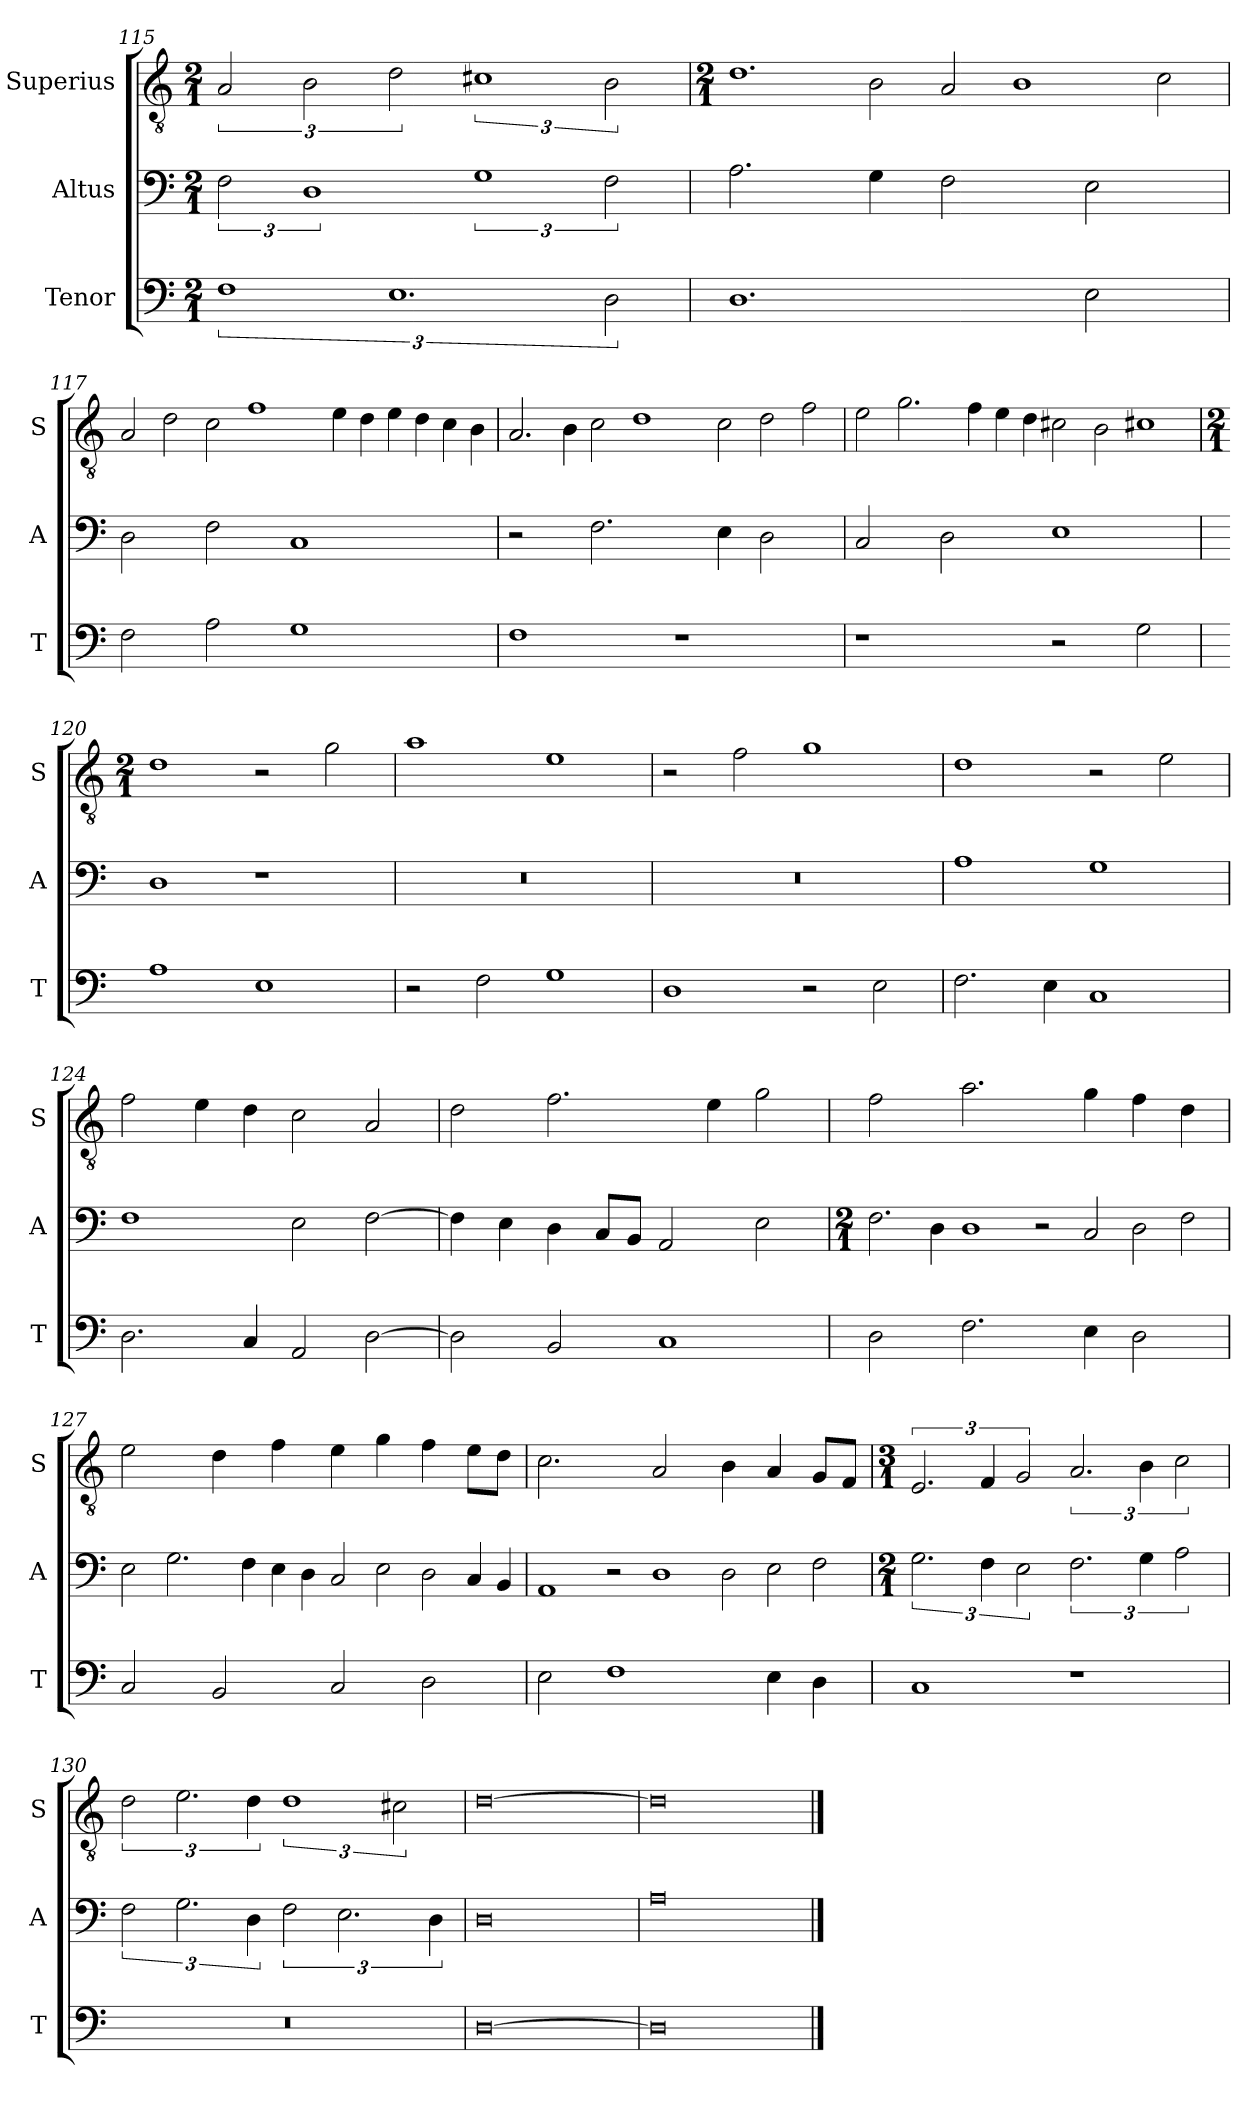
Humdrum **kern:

**kern	**kern	**kern
*part3	*part2	*part1
*staff3	*staff2	*staff1
*I"Tenor	*I"Altus	*I"Superius
*I'T	*I'A	*I'S
*clefF4	*clefF4	*clefGv2
*k[]	*k[]	*k[]
*M2/1	*M2/1	*M2/1
=115	=115	=115
3%2F	3F\	3A/
.	3%2D	3B\
3%2.E	.	3d\
.	3%2G	3%2c#X
3D\	3F\	3B\
=116	=116	=116
*	*	*M2/1
!	!	!LO:N:vis=1.
1.D	2.A\	2.d\
!	!	!LO:N:vis=2
.	4G\	4B\
!	!	!LO:N:vis=2
.	2F\	4A/
!	!	!LO:N:vis=1
.	.	2B\
2E\	2E\	.
!	!	!LO:N:vis=2
.	.	4c\
=117	=117	=117
!	!	!LO:N:vis=2
2F\	2D\	4A/
!	!	!LO:N:vis=2
.	.	4d\
!	!	!LO:N:vis=2
2A\	2F\	4c\
!	!	!LO:N:vis=1
.	.	2f\
1G	1C	.
!	!	!LO:N:vis=4
.	.	8e\
!	!	!LO:N:vis=4
.	.	8d\
!	!	!LO:N:vis=4
.	.	8e\
!	!	!LO:N:vis=4
.	.	8d\
!	!	!LO:N:vis=4
.	.	8c\
!	!	!LO:N:vis=4
.	.	8B\
=118	=118	=118
!	!	!LO:N:vis=2.
1F	2r	4.A/
!	!	!LO:N:vis=4
.	.	8B\
!	!	!LO:N:vis=2
.	2.F\	4c\
!	!	!LO:N:vis=1
.	.	2d\
1r	.	.
!	!	!LO:N:vis=2
.	4E\	4c\
!	!	!LO:N:vis=2
.	2D\	4d\
!	!	!LO:N:vis=2
.	.	4f\
=119	=119	=119
!	!	!LO:N:vis=2
1r	2C/	4e\
!	!	!LO:N:vis=2.
.	.	4.g\
.	2D\	.
!	!	!LO:N:vis=4
.	.	8f\
!	!	!LO:N:vis=4
.	.	8e\
!	!	!LO:N:vis=4
.	.	8d\
!	!	!LO:N:vis=2
2r	1E	4c#X\
!	!	!LO:N:vis=2
.	.	4B\
!	!	!LO:N:vis=1
2G\	.	2c#X\
=120	=120	=120
*	*	*M2/1
1A	1D	1d
1E	1r	2r
.	.	2g\
=121	=121	=121
2r	0r	1a
2F\	.	.
1G	.	1e
=122	=122	=122
1D	0r	2r
.	.	2f\
2r	.	1g
2E\	.	.
=123	=123	=123
2.F\	1A	1d
4E\	.	.
1C	1G	2r
.	.	2e\
=124	=124	=124
2.D\	1F	2f\
.	.	4e\
4C/	.	4d\
2AA/	2E\	2c\
[2D\	[2F\	2A/
=125	=125	=125
2D\]	4F\]	2d\
.	4E\	.
2BB/	4D\	2.f\
.	8C/L	.
.	8BB/J	.
1C	2AA/	.
.	.	4e\
.	2E\	2g\
=126	=126	=126
*	*M2/1	*
!	!LO:N:vis=2.	!
2D\	4.F\	2f\
!	!LO:N:vis=4	!
.	8D\	.
!	!LO:N:vis=1	!
2.F\	2D\	2.a\
!	!LO:N:vis=2	!
.	4r	.
!	!LO:N:vis=2	!
4E\	4C/	4g\
!	!LO:N:vis=2	!
2D\	4D\	4f\
!	!LO:N:vis=2	!
.	4F\	4d\
=127	=127	=127
!	!LO:N:vis=2	!
2C/	4E\	2e\
!	!LO:N:vis=2.	!
.	4.G\	.
2BB/	.	4d\
!	!LO:N:vis=4	!
.	8F\	.
!	!LO:N:vis=4	!
.	8E\	4f\
!	!LO:N:vis=4	!
.	8D\	.
!	!LO:N:vis=2	!
2C/	4C/	4e\
!	!LO:N:vis=2	!
.	4E\	4g\
!	!LO:N:vis=2	!
2D\	4D\	4f\
!	!LO:N:vis=4	!
.	8C/	8e\L
!	!LO:N:vis=4	!
.	8BB/	8d\J
=128	=128	=128
!	!LO:N:vis=1	!
2E\	2AA/	2.c\
!	!LO:N:vis=2	!
1F	4r	.
!	!LO:N:vis=1	!
.	2D\	2A/
!	!LO:N:vis=2	!
.	4D\	4B\
!	!LO:N:vis=2	!
4E\	4E\	4A/
!	!LO:N:vis=2	!
4D\	4F\	8G/L
.	.	8F/J
=129	=129	=129
*	*M2/1	*M3/1
1C	3.G\	3.E/
.	6F\	6F/
.	3E\	3G/
1r	3.F\	3.A/
.	6G\	6B\
.	3A\	3c\
=130	=130	=130
0r	3F\	3d\
.	3.G\	3.e\
.	6D\	6d\
.	3F\	3%2d
.	3.E\	.
.	.	3c#X\
.	6D\	.
=131	=131	=131
[0D	0D	[0d
=132	=132	=132
0D]	0A	0d]
==	==	==
*-	*-	*-
